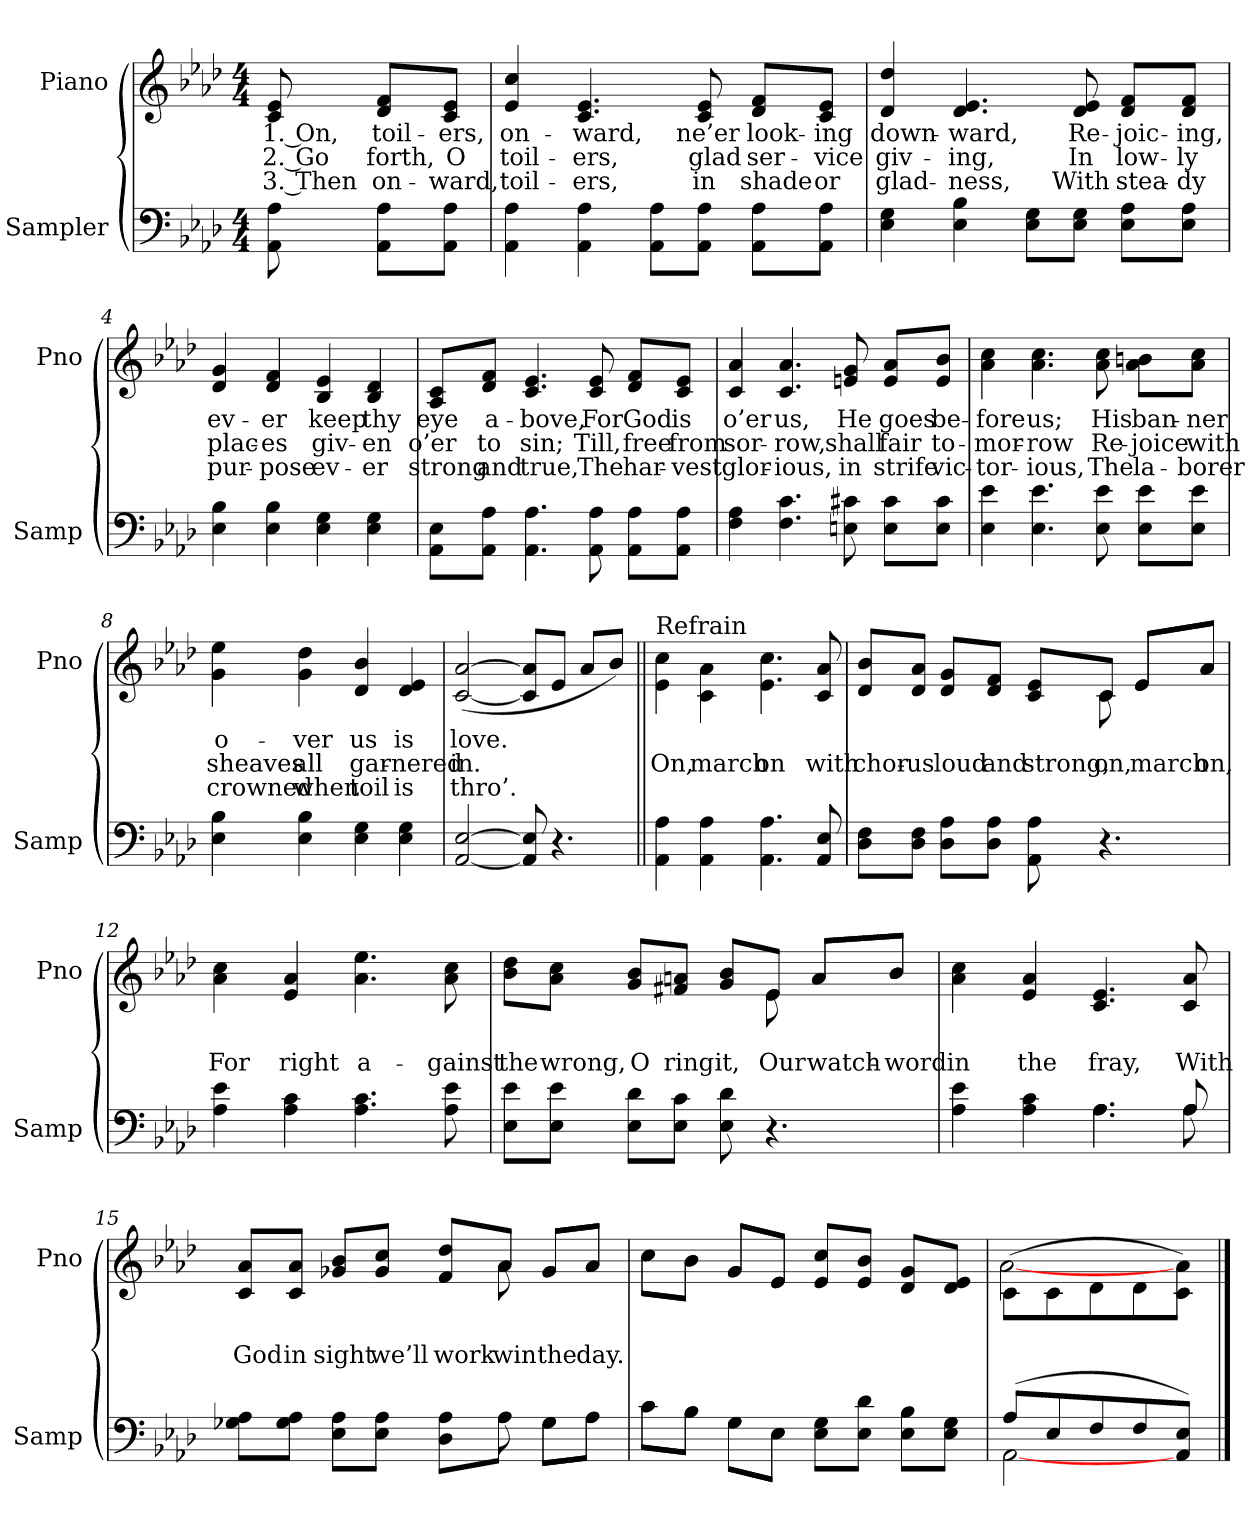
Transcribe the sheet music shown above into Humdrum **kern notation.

**kern	**kern	**text	**text	**text
*part2	*part1	*part1	*part1	*part1
*staff2	*staff1	*staff1	*staff1	*staff1
*I"Sampler	*I"Piano	*	*	*
*I'Samp	*I'Pno	*	*	*
*clefF4	*clefG2	*	*	*
*k[b-e-a-d-]	*k[b-e-a-d-]	*	*	*
*A-:	*A-:	*	*	*
*M4/4	*M4/4	*	*	*
=1	=1	=1	=1	=1
8AA- 8A-	8c 8e-	1. On,	2. Go	3. Then
8AA-\ 8A-\L	8d-/ 8f/L	toil-	forth,	on-
8AA-\ 8A-\J	8c/ 8e-/J	-ers,	O	-ward,
=2	=2	=2	=2	=2
4AA- 4A-	4e- 4cc	on-	toil-	toil-
4AA- 4A-	4.c 4.e-	-ward,	-ers,	-ers,
8AA-\ 8A-\L	.	.	.	.
8AA-\ 8A-\J	8c 8e-	ne’er	glad	in
8AA-\ 8A-\L	8d-/ 8f/L	look-	ser-	shade
8AA-\ 8A-\J	8c/ 8e-/J	-ing	-vice	or
=3	=3	=3	=3	=3
4E- 4G	4d- 4dd-	down-	giv-	glad-
4E- 4B-	4.d- 4.e-	-ward,	-ing,	-ness,
8E-\ 8G\L	.	.	.	.
8E-\ 8G\J	8d- 8e-	Re-	In	With
8E-\ 8A-\L	8d-/ 8f/L	-joic-	low-	stea-
8E-\ 8A-\J	8d-/ 8f/J	-ing,	-ly	-dy
=4	=4	=4	=4	=4
4E- 4B-	4d- 4g	ev-	plac-	pur-
4E- 4B-	4d- 4f	-er	-es	-pose
4E- 4G	4B- 4e-	keep	giv-	ev-
4E- 4G	4B- 4d-	thy	-en	-er
=5	=5	=5	=5	=5
8AA-\ 8E-\L	8A-/ 8c/L	eye	o’er	strong
8AA-\ 8A-\J	8d-/ 8f/J	a-	to	and
4.AA- 4.A-	4.c 4.e-	-bove,	sin;	true,
8AA- 8A-	8c 8e-	For	Till,	The
8AA-\ 8A-\L	8d-/ 8f/L	God	free	har-
8AA-\ 8A-\J	8c/ 8e-/J	is	from	-vest
=6	=6	=6	=6	=6
4F 4A-	4c 4a-	o’er	sor-	glor-
4.F 4.c	4.c 4.a-	us,	-row,	-ious,
8En 8c#X	8en 8g	He	shall	in
8E\ 8c#\L	8e/ 8a-/L	goes	fair	strife
8E\ 8c#\J	8e/ 8b-/J	be-	to-	vic-
=7	=7	=7	=7	=7
4E- 4e-	4a- 4cc	-fore	-mor-	-tor-
4.E- 4.e-	4.a- 4.cc	us;	-row	-ious,
8E- 8e-	8a- 8cc	His	Re-	The
8E-\ 8e-\L	8a-\ 8bn\L	ban-	-joice	la-
8E-\ 8e-\J	8a-\ 8cc\J	-ner	with	-borer
=8	=8	=8	=8	=8
4E- 4B-	4g 4ee-	o-	sheaves	crowned
4E- 4B-	4g 4dd-	-ver	all	when
4E- 4G	4d- 4b-	us	gar-	toil
4E- 4G	4d- 4e-	is	-nered	is
=9	=9	=9	=9	=9
[2AA- [2E-	([2c [2a-	love.	in.	thro’.
8AA-] 8E-]	8c]/ 8a-]/L	.	.	.
4.r	8e-/J	.	.	.
.	8a-/L	.	.	.
.	8b-/J)	.	.	.
=10||	=10||	=10||	=10||	=10||
!	!LO:TX:t=Refrain	!	!	!
4AA- 4A-	4e-\ 4cc\	.	On,	.
4AA- 4A-	4c\ 4a-\	.	march	.
4.AA- 4.A-	4.e-\ 4.cc\	.	on	.
8AA- 8E-	8c 8a-	.	with	.
=11	=11	=11	=11	=11
*	*^	*	*	*
8D-\ 8F\L	8d-/ 8b-/L	8ryy	.	chor-	.
*	*v	*v	*	*	*
8D-\ 8F\J	8d-/ 8a-/J	.	-us	.
8D-\ 8A-\L	8d-/ 8g/L	.	loud	.
8D-\ 8A-\J	8d-/ 8f/J	.	and	.
8AA- 8A-	8c/ 8e-/L	.	strong,	.
*	*^	*	*	*
4.r	8c/J	8c	.	on,	.
.	8e-/L	8e-/L	.	march	.
.	8a-/J	8a-/J	.	on,	.
*	*v	*v	*	*	*
=12	=12	=12	=12	=12
4A- 4e-	4a- 4cc	.	For	.
4A- 4c	4e- 4a-	.	right	.
4.A- 4.c	4.a- 4.ee-	.	a-	.
8A- 8e-	8a- 8cc	.	-gainst	.
=13	=13	=13	=13	=13
*	*^	*	*	*
8E-\ 8e-\L	8b-\ 8dd-\L	8ryy	.	the	.
*	*v	*v	*	*	*
8E-\ 8e-\J	8a-\ 8cc\J	.	wrong,	.
8E-\ 8d-\L	8g/ 8b-/L	.	O	.
8E-\ 8c\J	8f#X/ 8an/J	.	ring	.
8E- 8d-	8g/ 8b-/L	.	it,	.
*	*^	*	*	*
4.r	8e-/J	8e-	.	Our	.
.	8a/L	8a/L	.	watch-	.
.	8b-/J	8b-/J	.	-word	.
*	*v	*v	*	*	*
=14	=14	=14	=14	=14
*^	*	*	*	*
4A- 4e-	2ryy	4a- 4cc	.	in	.
4A- 4c	.	4e- 4a-	.	the	.
4.A-\	4.A-	4.c 4.e-	.	fray,	.
8A-/	8A-	8c 8a-	.	With	.
=15	=15	=15	=15	=15	=15
*	*	*^	*	*	*
8G-X\ 8A-\L	8ryy	8c/ 8a-/L	8ryy	.	God	.
*v	*v	*	*	*	*	*
*	*v	*v	*	*	*
8G-\ 8A-\J	8c/ 8a-/J	.	in	.
8E-\ 8A-\L	8g-X/ 8b-/L	.	sight	.
8E-\ 8A-\J	8g-/ 8cc/J	.	we’ll	.
8D-\ 8A-\L	8f/ 8dd-/L	.	work	.
*^	*^	*	*	*
8A-\J	8A-	8a-/J	8a-	.	win	.
8G-\L	8G-\L	8g-/L	8g-/L	.	the	.
8A-\J	8A-\J	8a-/J	8a-/J	.	day.	.
=16	=16	=16	=16	=16	=16	=16
8c\L	8c\L	8cc\L	8cc\L	.	.	.
8B-\J	8B-\J	8b-\J	8b-\J	.	.	.
8G\L	8G\L	8g/L	8g/L	.	.	.
8E-\J	8E-\J	8e-/J	8e-/J	.	.	.
8E-\ 8G\L	2ryy	8e-/ 8cc/L	2ryy	.	.	.
8E-\ 8d-\J	.	8e-/ 8b-/J	.	.	.	.
8E-\ 8B-\L	.	8d-/ 8g/L	.	.	.	.
8E-\ 8G\J	.	8d-/ 8e-/J	.	.	.	.
=17	=17	=17	=17	=17	=17	=17
(8A-/L	[2AA-	(8c\L	[2a-	.	.	.
8E-/J	.	8c\J	.	.	.	.
8F/L	.	8d-\L	.	.	.	.
8F/J	.	8d-\J	.	.	.	.
8AA-/ 8E-/J)	8ryy	8c\ 8a-\J)	8ryy	.	.	.
*v	*v	*	*	*	*	*
*	*v	*v	*	*	*
==	==	==	==	==
*-	*-	*-	*-	*-
